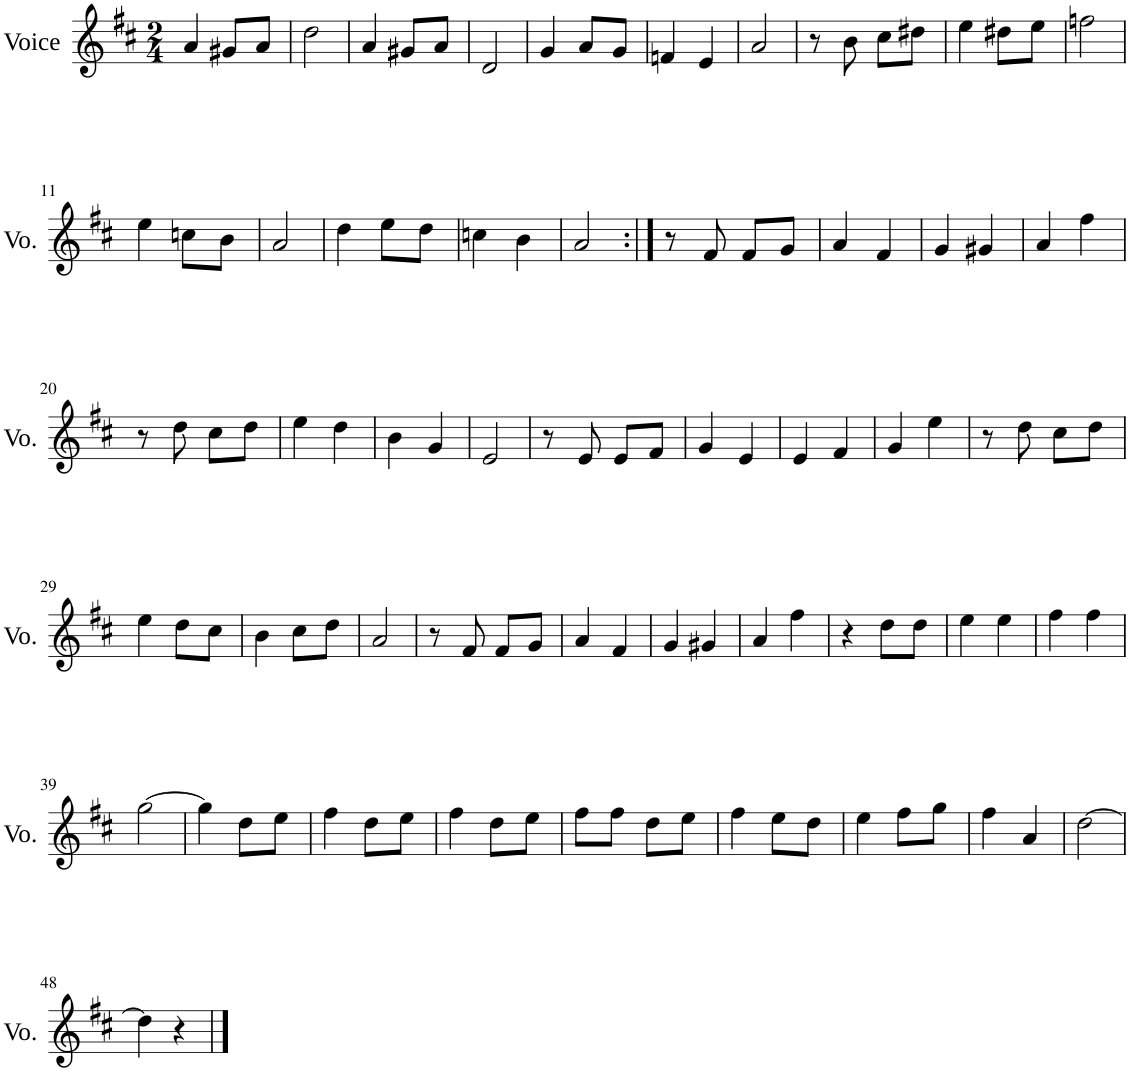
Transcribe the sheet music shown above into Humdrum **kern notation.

**kern
*part1
*staff1
*I"Voice
*I'Vo.
*clefG2
*k[f#c#]
*M2/4
=1
4a/
8g#X/L
8a/J
=2
2dd\
=3
4a/
8g#X/L
8a/J
=4
2d/
=5
4g/
8a/L
8g/J
=6
4fn/
4e/
=7
2a/
=8
8r
8b\
8cc#\L
8dd#X\J
=9
4ee\
8dd#X\L
8ee\J
=10
2ffn\
!!LO:LB:g=z
=11
4ee\
8ccn\L
8b\J
=12
2a/
=13
4dd\
8ee\L
8dd\J
=14
4ccn\
4b\
=15
2a/
=16:|!
8r
8f#/
8f#/L
8g/J
=17
4a/
4f#/
=18
4g/
4g#X/
=19
4a/
4ff#\
!!LO:LB:g=z
=20
8r
8dd\
8cc#\L
8dd\J
=21
4ee\
4dd\
=22
4b\
4g/
=23
2e/
=24
8r
8e/
8e/L
8f#/J
=25
4g/
4e/
=26
4e/
4f#/
=27
4g/
4ee\
=28
8r
8dd\
8cc#\L
8dd\J
!!LO:LB:g=z
=29
4ee\
8dd\L
8cc#\J
=30
4b\
8cc#\L
8dd\J
=31
2a/
=32
8r
8f#/
8f#/L
8g/J
=33
4a/
4f#/
=34
4g/
4g#X/
=35
4a/
4ff#\
=36
4r
8dd\L
8dd\J
=37
4ee\
4ee\
=38
4ff#\
4ff#\
!!LO:LB:g=z
=39
[2gg\
=40
4gg\]
8dd\L
8ee\J
=41
4ff#\
8dd\L
8ee\J
=42
4ff#\
8dd\L
8ee\J
=43
8ff#\L
8ff#\J
8dd\L
8ee\J
=44
4ff#\
8ee\L
8dd\J
=45
4ee\
8ff#\L
8gg\J
=46
4ff#\
4a/
=47
[2dd\
!!LO:LB:g=z
=48
4dd\]
4r
==
*-
